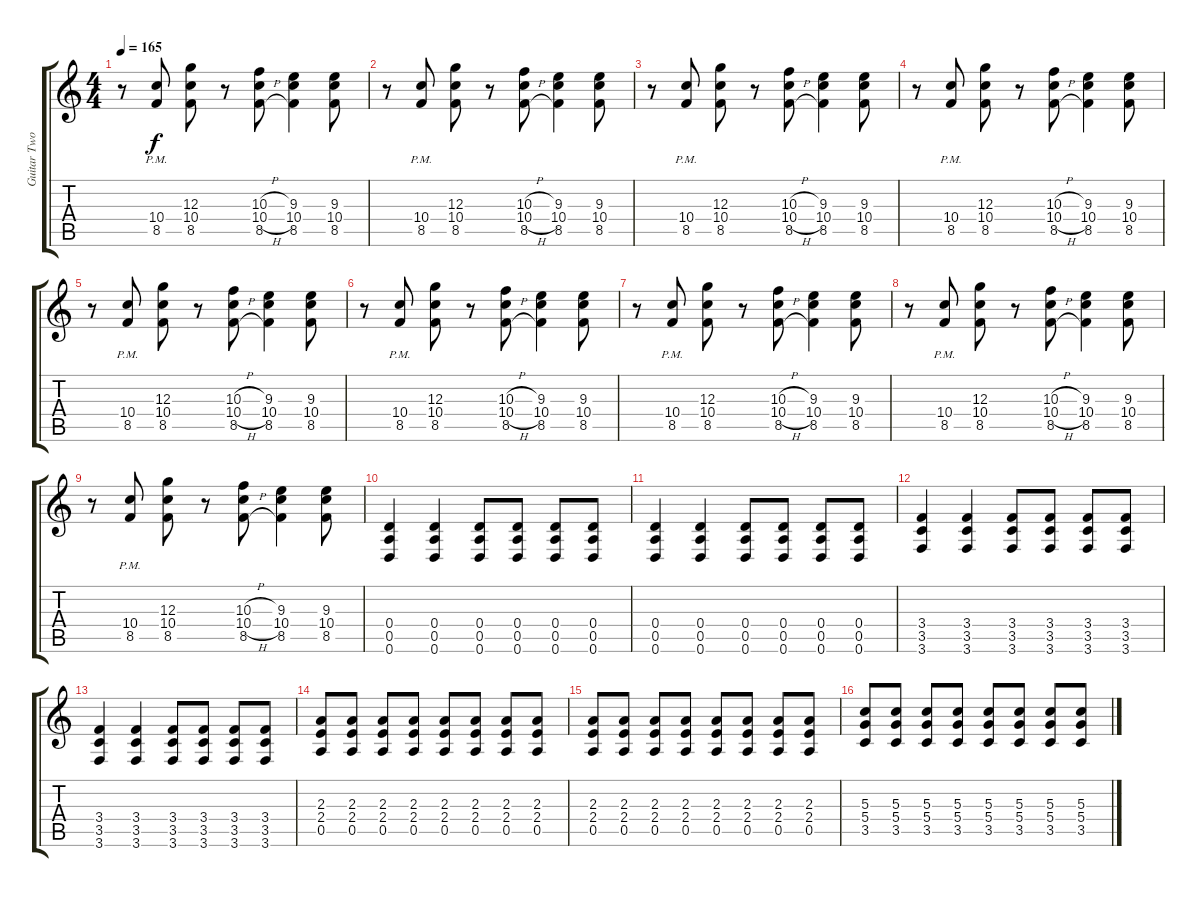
\track ("Guitar Two" "Guitar Two") {instrument distortionguitar}
\staff {score tabs}
\tuning (E4 B3 G3 D3 A2 D2) {hide}
\ts (4 4)
\tempo 165
\clef g2
\ks c
r.8{dy f} (10.4{pm} 8.5{pm}).8 (12.3 10.4 8.5).8 r.8 (10.3{h} 10.4{h} 8.5{h}).8 (9.3 10.4 8.5).4 (9.3 10.4 8.5).8 |
r.8 (10.4{pm} 8.5{pm}).8 (12.3 10.4 8.5).8 r.8 (10.3{h} 10.4{h} 8.5{h}).8 (9.3 10.4 8.5).4 (9.3 10.4 8.5).8 |
r.8 (10.4{pm} 8.5{pm}).8 (12.3 10.4 8.5).8 r.8 (10.3{h} 10.4{h} 8.5{h}).8 (9.3 10.4 8.5).4 (9.3 10.4 8.5).8 |
r.8 (10.4{pm} 8.5{pm}).8 (12.3 10.4 8.5).8 r.8 (10.3{h} 10.4{h} 8.5{h}).8 (9.3 10.4 8.5).4 (9.3 10.4 8.5).8 |
r.8 (10.4{pm} 8.5{pm}).8 (12.3 10.4 8.5).8 r.8 (10.3{h} 10.4{h} 8.5{h}).8 (9.3 10.4 8.5).4 (9.3 10.4 8.5).8 |
r.8 (10.4{pm} 8.5{pm}).8 (12.3 10.4 8.5).8 r.8 (10.3{h} 10.4{h} 8.5{h}).8 (9.3 10.4 8.5).4 (9.3 10.4 8.5).8 |
r.8 (10.4{pm} 8.5{pm}).8 (12.3 10.4 8.5).8 r.8 (10.3{h} 10.4{h} 8.5{h}).8 (9.3 10.4 8.5).4 (9.3 10.4 8.5).8 |
r.8 (10.4{pm} 8.5{pm}).8 (12.3 10.4 8.5).8 r.8 (10.3{h} 10.4{h} 8.5{h}).8 (9.3 10.4 8.5).4 (9.3 10.4 8.5).8 |
r.8 (10.4{pm} 8.5{pm}).8 (12.3 10.4 8.5).8 r.8 (10.3{h} 10.4{h} 8.5{h}).8 (9.3 10.4 8.5).4 (9.3 10.4 8.5).8 |
(0.4 0.5 0.6).4 (0.4 0.5 0.6).4 (0.4 0.5 0.6).8 (0.4 0.5 0.6).8 (0.4 0.5 0.6).8 (0.4 0.5 0.6).8 |
(0.4 0.5 0.6).4 (0.4 0.5 0.6).4 (0.4 0.5 0.6).8 (0.4 0.5 0.6).8 (0.4 0.5 0.6).8 (0.4 0.5 0.6).8 |
(3.4 3.5 3.6).4 (3.4 3.5 3.6).4 (3.4 3.5 3.6).8 (3.4 3.5 3.6).8 (3.4 3.5 3.6).8 (3.4 3.5 3.6).8 |
(3.4 3.5 3.6).4 (3.4 3.5 3.6).4 (3.4 3.5 3.6).8 (3.4 3.5 3.6).8 (3.4 3.5 3.6).8 (3.4 3.5 3.6).8 |
(2.3 2.4 0.5).8 (2.3 2.4 0.5).8 (2.3 2.4 0.5).8 (2.3 2.4 0.5).8 (2.3 2.4 0.5).8 (2.3 2.4 0.5).8 (2.3 2.4 0.5).8 (2.3 2.4 0.5).8 |
(2.3 2.4 0.5).8 (2.3 2.4 0.5).8 (2.3 2.4 0.5).8 (2.3 2.4 0.5).8 (2.3 2.4 0.5).8 (2.3 2.4 0.5).8 (2.3 2.4 0.5).8 (2.3 2.4 0.5).8 |
(5.3 5.4 3.5).8 (5.3 5.4 3.5).8 (5.3 5.4 3.5).8 (5.3 5.4 3.5).8 (5.3 5.4 3.5).8 (5.3 5.4 3.5).8 (5.3 5.4 3.5).8 (5.3 5.4 3.5).8
